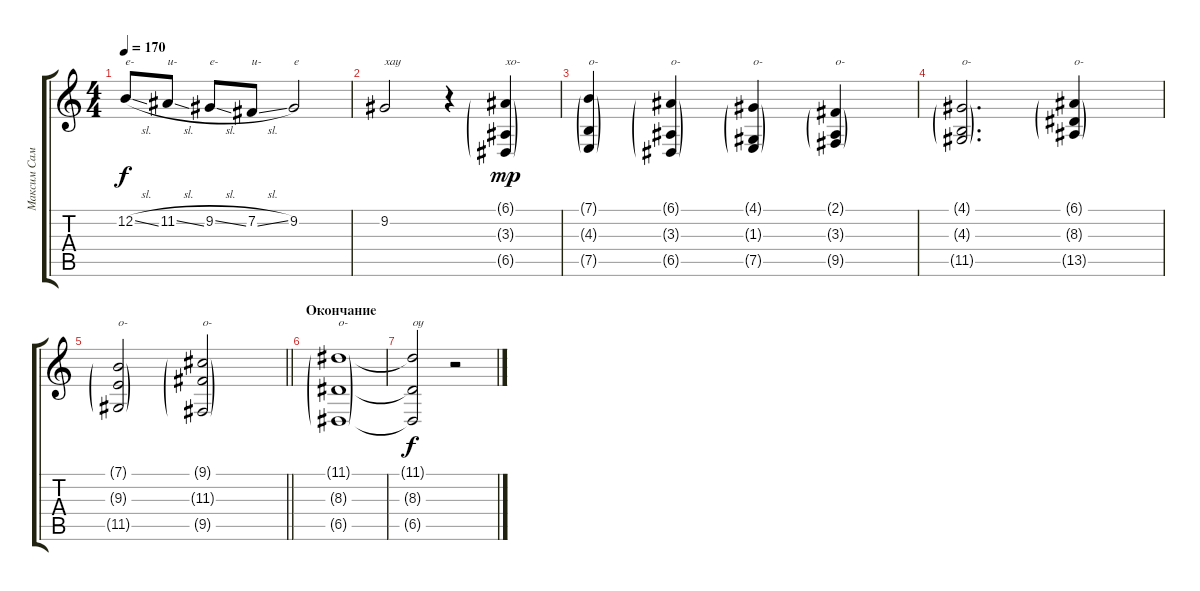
\track ("Максим Самосват" "Максим Сам") {instrument bassoon}
\staff {score tabs}
\tuning (E4 B3 G3 D3 A2 E2) {hide}
\ts (4 4)
\tempo 170
\clef g2
\ks c
12.2{sl}.8{txt "е-" dy f} 11.2{sl}.8{txt "и-"} 9.2{sl}.8{txt "е-"} 7.2{sl}.8{txt "и-"} 9.2.2{txt "е"} |
9.2.2{txt "хау"} r.4 (6.1{g} 3.3{g} 6.5{g}).4{txt "хо-" dy mp} |
(7.1{g} 4.3{g} 7.5{g}).4{txt "о-"} (6.1{g} 3.3{g} 6.5{g}).4{txt "о-"} (4.1{g} 1.3{g} 7.5{g}).4{txt "о-"} (2.1{g} 3.3{g} 9.5{g}).4{txt "о-"} |
(4.1{g} 4.3{g} 11.5{g}).2{d txt "о-"} (6.1{g} 8.3{g} 13.5{g}).4{txt "о-"} |
\barLineRight lightlight
(7.1{g} 9.3{g} 11.5{g}).2{txt "о-"} (9.1{g} 11.3{g} 9.5{g}).2{txt "о-"} |
\section ("" "Окончание")
(11.1{g} 8.3{g} 6.5{g}).1{txt "о-"} |
(11.1{t} 8.3{t} 6.5{t}).2{txt "оу" dy f} r.2
